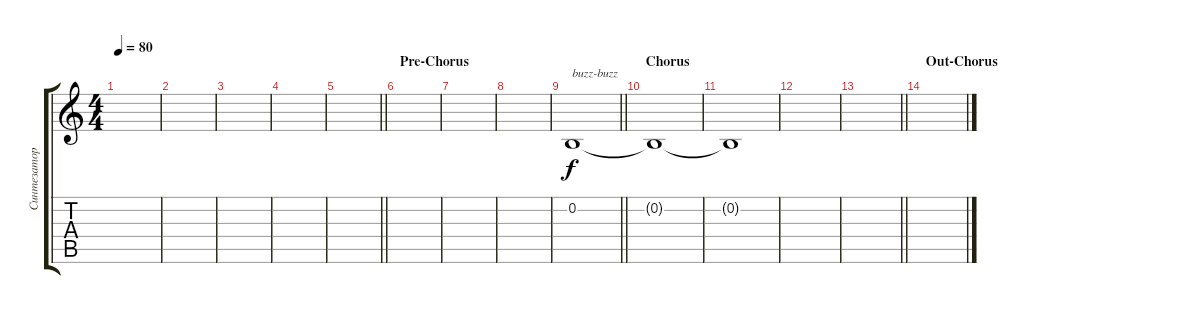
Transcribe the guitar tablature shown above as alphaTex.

\track ("Синтезатор" "Синтезатор") {instrument applause}
\staff {score tabs}
\tuning (E4 B3 G3 D3 A2 E2) {hide}
\ts (4 4)
\tempo 80
\clef g2
\ks aminor
|
|
|
|
\barLineRight lightlight
|
\section ("" "Pre-Chorus")
|
|
|
\barLineRight lightlight
0.2.1{txt "buzz-buzz"} |
\section ("" "Chorus")
0.2{t}.1 |
0.2{t}.1{volume 0} |
|
\barLineRight lightlight
|
\section ("" "Out-Chorus")
